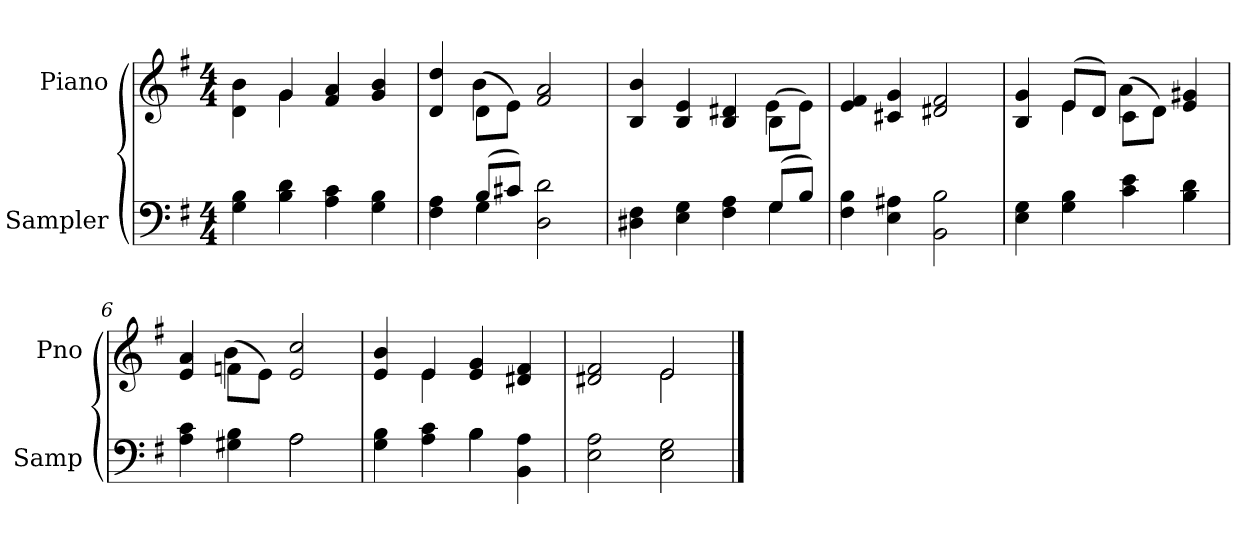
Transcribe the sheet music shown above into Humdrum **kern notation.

**kern	**kern
*part2	*part1
*staff2	*staff1
*I"Sampler	*I"Piano
*I'Samp	*I'Pno
*clefF4	*clefG2
*k[f#]	*k[f#]
*G:	*G:
*M4/4	*M4/4
=1	=1
*	*^
4G 4B	4d\ 4b\	4ryy
4B 4d	4g/	4g
4A 4c	4f# 4a	2ryy
4G 4B	4g 4b	.
=2	=2	=2
*^	*	*
4F# 4A	4ryy	4d 4dd	4ryy
(8B/L	4G	(8d\L	4b
8c#X/J)	.	8e\J)	.
2D 2d	2ryy	2f# 2a	2ryy
=3	=3	=3	=3
4D#X 4F#	2.ryy	4B 4b	2.ryy
4E 4G	.	4B 4e	.
4F# 4A	.	4B 4d#X	.
(8G/L	4G	(8B\L	4e
8B/J)	.	8e\J)	.
*v	*v	*	*
*	*v	*v
=4	=4
4F# 4B	4e 4f#
4E 4A#X	4c#X 4g
2BB 2B	2d#X 2f#
=5	=5
*	*^
4E 4G	4B 4g	4ryy
4G 4B	(8e/L	4e
.	8d/J)	.
4c 4e	(8c\L	4a
.	8d\J)	.
4B 4d	4e 4g#X	4ryy
=6	=6	=6
*^	*	*
4A 4c	2ryy	4e 4a	4ryy
4G#X 4B	.	(8fn\L	4b
.	.	8e\J)	.
2A\	2A	2e 2cc	2ryy
=7	=7	=7	=7
4G 4B	2ryy	4e 4b	4ryy
4A 4c	.	4e/	4e
4B\	4B	4e 4g	2ryy
4BB 4A	4ryy	4d#X 4f#	.
*v	*v	*	*
=8	=8	=8
2E 2A	2d#X 2f#	2ryy
2E 2G	2e/	2e
*	*v	*v
==	==
*-	*-
